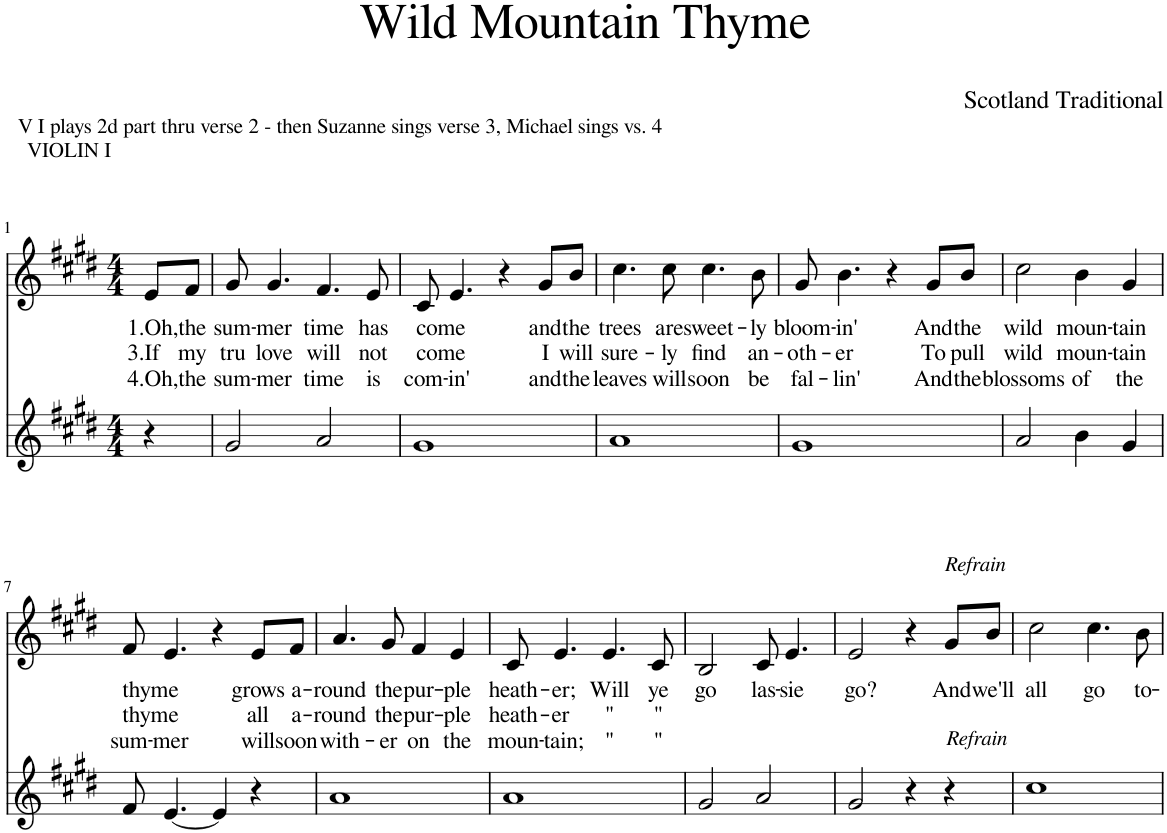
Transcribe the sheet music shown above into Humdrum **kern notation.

**kern	**kern	**text	**text	**text
*part2	*part1	*part1	*part1	*part1
*staff2	*staff1	*staff1	*staff1	*staff1
*I"Violin	*I"Voice	*	*	*
*I'Vln	*	*	*	*
*clefG2	*clefG2	*	*	*
*k[f#c#g#d#]	*k[f#c#g#d#]	*	*	*
*M4/4	*M4/4	*	*	*
=1	=1	=1	=1	=1
!	!LO:TX:a:t=VIOLIN I	!	!	!
!	!LO:TX:a:t=V I plays 2d part thru verse 2 - then Suzanne sings verse 3, Michael sings vs. 4	!	!	!
!	!	!LO:LY:b	!LO:LY:b	!LO:LY:b
4r	8e/L	1.Oh,	3.If	4.Oh,
!	!	!LO:LY:b	!LO:LY:b	!LO:LY:b
.	8f#/J	the	my	the
=2	=2	=2	=2	=2
!	!	!LO:LY:b	!LO:LY:b	!LO:LY:b
2g#/	8g#/	sum-	tru	sum-
!	!	!LO:LY:b	!LO:LY:b	!LO:LY:b
.	4.g#/	-mer	love	-mer
!	!	!LO:LY:b	!LO:LY:b	!LO:LY:b
2a/	4.f#/	time	will	time
!	!	!LO:LY:b	!LO:LY:b	!LO:LY:b
.	8e/	has	not	is
=3	=3	=3	=3	=3
!	!	!LO:LY:b	!LO:LY:b	!LO:LY:b
1g#	8c#/	come	-come	com-
!	!	!	!	!LO:LY:b
.	4.e/	.	.	-in'
.	4r	.	.	.
!	!	!LO:LY:b	!LO:LY:b	!LO:LY:b
.	8g#/L	and	I	and
!	!	!LO:LY:b	!LO:LY:b	!LO:LY:b
.	8b/J	the	will	the
=4	=4	=4	=4	=4
!	!	!LO:LY:b	!LO:LY:b	!LO:LY:b
1a	4.cc#\	trees	sure-	leaves
!	!	!LO:LY:b	!LO:LY:b	!LO:LY:b
.	8cc#\	are	-ly	will
!	!	!LO:LY:b	!LO:LY:b	!LO:LY:b
.	4.cc#\	sweet-	find	soon
!	!	!LO:LY:b	!LO:LY:b	!LO:LY:b
.	8b\	-ly	an-	be
=5	=5	=5	=5	=5
!	!	!LO:LY:b	!LO:LY:b	!LO:LY:b
1g#	8g#/	bloom-	-oth-	fal-
!	!	!LO:LY:b	!LO:LY:b	!LO:LY:b
.	4.b\	-in'	-er	-lin'
.	4r	.	.	.
!	!	!LO:LY:b	!LO:LY:b	!LO:LY:b
.	8g#/L	And	To	And
!	!	!LO:LY:b	!LO:LY:b	!LO:LY:b
.	8b/J	the	pull	the
=6	=6	=6	=6	=6
!	!	!LO:LY:b	!LO:LY:b	!LO:LY:b
2a/	2cc#\	wild	wild	blossoms
!	!	!LO:LY:b	!LO:LY:b	!LO:LY:b
4b\	4b\	moun-	moun-	of
!	!	!LO:LY:b	!LO:LY:b	!LO:LY:b
4g#/	4g#/	-tain	-tain	the
!!LO:LB:g=z
=7	=7	=7	=7	=7
!	!	!LO:LY:b	!LO:LY:b	!LO:LY:b
8f#/	8f#/	thyme	thyme	sum-
!	!	!	!	!LO:LY:b
[4.e/	4.e/	.	.	-mer
4e/]	4r	.	.	.
!	!	!LO:LY:b	!LO:LY:b	!LO:LY:b
4r	8e/L	grows	all	will
!	!	!LO:LY:b	!LO:LY:b	!LO:LY:b
.	8f#/J	a-	a-	soon
=8	=8	=8	=8	=8
!	!	!LO:LY:b	!LO:LY:b	!LO:LY:b
1a	4.a/	-round	-round	with-
!	!	!LO:LY:b	!LO:LY:b	!LO:LY:b
.	8g#/	the	the	-er
!	!	!LO:LY:b	!LO:LY:b	!LO:LY:b
.	4f#/	pur-	pur-	on
!	!	!LO:LY:b	!LO:LY:b	!LO:LY:b
.	4e/	-ple	-ple	the
=9	=9	=9	=9	=9
!	!	!LO:LY:b	!LO:LY:b	!LO:LY:b
1a	8c#/	heath-	heath-	moun-
!	!	!LO:LY:b	!LO:LY:b	!LO:LY:b
.	4.e/	-er;	-er	-tain;
!	!	!LO:LY:b	!LO:LY:b	!LO:LY:b
.	4.e/	Will	"	"
!	!	!LO:LY:b	!LO:LY:b	!LO:LY:b
.	8c#/	ye	"	"
=10	=10	=10	=10	=10
!	!	!LO:LY:b	!	!
2g#/	2B/	go	.	.
!	!	!LO:LY:b	!	!
2a/	8c#/	las-	.	.
!	!	!LO:LY:b	!	!
.	4.e/	-sie	.	.
=11	=11	=11	=11	=11
!	!	!LO:LY:b	!	!
2g#/	2e/	go?	.	.
4r	4r	.	.	.
!	!LO:TX:a:i:t=Refrain	!	!	!
!LO:TX:a:i:t=Refrain	!	!	!	!
!	!	!LO:LY:b	!	!
4r	8g#/L	And	.	.
!	!	!LO:LY:b	!	!
.	8b/J	we'll	.	.
=12	=12	=12	=12	=12
!	!	!LO:LY:b	!	!
1cc#	2cc#\	all	.	.
!	!	!LO:LY:b	!	!
.	4.cc#\	go	.	.
!	!	!LO:LY:b	!	!
.	8b\	to-	.	.
=	=	=	=	=
*-	*-	*-	*-	*-
